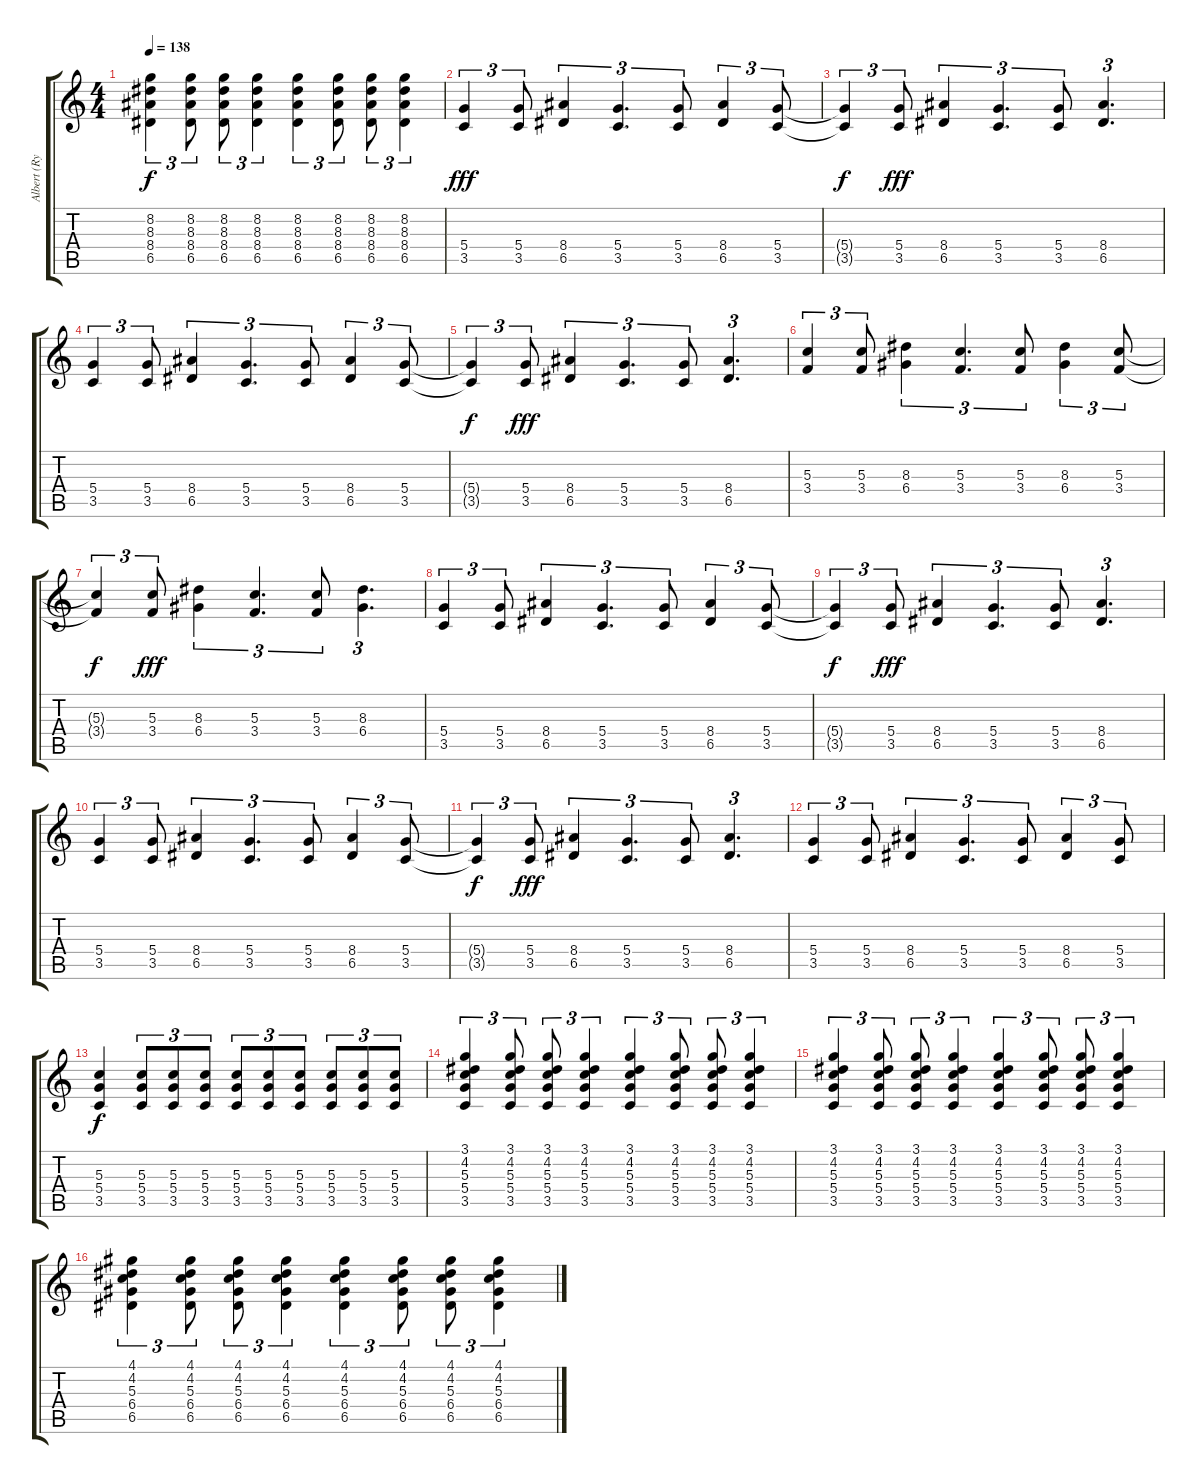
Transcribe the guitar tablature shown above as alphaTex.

\track ("Albert (Rythm)" "Albert (Ry") {instrument overdrivenguitar}
\staff {score tabs}
\tuning (E4 B3 G3 D3 A2 E2) {hide}
\ts (4 4)
\tempo 138
\clef g2
\ks c
(8.2 8.3 8.4 6.5).4{tu (3 2) dy f} (8.2 8.3 8.4 6.5).8{tu (3 2)} (8.2 8.3 8.4 6.5).8{tu (3 2)} (8.2 8.3 8.4 6.5).4{tu (3 2)} (8.2 8.3 8.4 6.5).4{tu (3 2)} (8.2 8.3 8.4 6.5).8{tu (3 2)} (8.2 8.3 8.4 6.5).8{tu (3 2)} (8.2 8.3 8.4 6.5).4{tu (3 2)} |
(5.4 3.5).4{tu (3 2) dy fff} (5.4 3.5).8{tu (3 2)} (8.4 6.5).4{tu (3 2)} (5.4 3.5).4{d tu (3 2)} (5.4 3.5).8{tu (3 2)} (8.4 6.5).4{tu (3 2)} (5.4 3.5).8{tu (3 2)} |
(5.4{t} 3.5{t}).4{tu (3 2) dy f} (5.4 3.5).8{tu (3 2) dy fff} (8.4 6.5).4{tu (3 2)} (5.4 3.5).4{d tu (3 2)} (5.4 3.5).8{tu (3 2)} (8.4 6.5).4{d tu (3 2)} |
(5.4 3.5).4{tu (3 2)} (5.4 3.5).8{tu (3 2)} (8.4 6.5).4{tu (3 2)} (5.4 3.5).4{d tu (3 2)} (5.4 3.5).8{tu (3 2)} (8.4 6.5).4{tu (3 2)} (5.4 3.5).8{tu (3 2)} |
(5.4{t} 3.5{t}).4{tu (3 2) dy f} (5.4 3.5).8{tu (3 2) dy fff} (8.4 6.5).4{tu (3 2)} (5.4 3.5).4{d tu (3 2)} (5.4 3.5).8{tu (3 2)} (8.4 6.5).4{d tu (3 2)} |
(5.3 3.4).4{tu (3 2)} (5.3 3.4).8{tu (3 2)} (8.3 6.4).4{tu (3 2)} (5.3 3.4).4{d tu (3 2)} (5.3 3.4).8{tu (3 2)} (8.3 6.4).4{tu (3 2)} (5.3 3.4).8{tu (3 2)} |
(5.3{t} 3.4{t}).4{tu (3 2) dy f} (5.3 3.4).8{tu (3 2) dy fff} (8.3 6.4).4{tu (3 2)} (5.3 3.4).4{d tu (3 2)} (5.3 3.4).8{tu (3 2)} (8.3 6.4).4{d tu (3 2)} |
(5.4 3.5).4{tu (3 2)} (5.4 3.5).8{tu (3 2)} (8.4 6.5).4{tu (3 2)} (5.4 3.5).4{d tu (3 2)} (5.4 3.5).8{tu (3 2)} (8.4 6.5).4{tu (3 2)} (5.4 3.5).8{tu (3 2)} |
(5.4{t} 3.5{t}).4{tu (3 2) dy f} (5.4 3.5).8{tu (3 2) dy fff} (8.4 6.5).4{tu (3 2)} (5.4 3.5).4{d tu (3 2)} (5.4 3.5).8{tu (3 2)} (8.4 6.5).4{d tu (3 2)} |
(5.4 3.5).4{tu (3 2)} (5.4 3.5).8{tu (3 2)} (8.4 6.5).4{tu (3 2)} (5.4 3.5).4{d tu (3 2)} (5.4 3.5).8{tu (3 2)} (8.4 6.5).4{tu (3 2)} (5.4 3.5).8{tu (3 2)} |
(5.4{t} 3.5{t}).4{tu (3 2) dy f} (5.4 3.5).8{tu (3 2) dy fff} (8.4 6.5).4{tu (3 2)} (5.4 3.5).4{d tu (3 2)} (5.4 3.5).8{tu (3 2)} (8.4 6.5).4{d tu (3 2)} |
(5.4 3.5).4{tu (3 2)} (5.4 3.5).8{tu (3 2)} (8.4 6.5).4{tu (3 2)} (5.4 3.5).4{d tu (3 2)} (5.4 3.5).8{tu (3 2)} (8.4 6.5).4{tu (3 2)} (5.4 3.5).8{tu (3 2)} |
(5.3 5.4 3.5).4{dy f} (5.3 5.4 3.5).8{tu (3 2)} (5.3 5.4 3.5).8{tu (3 2)} (5.3 5.4 3.5).8{tu (3 2)} (5.3 5.4 3.5).8{tu (3 2)} (5.3 5.4 3.5).8{tu (3 2)} (5.3 5.4 3.5).8{tu (3 2)} (5.3 5.4 3.5).8{tu (3 2)} (5.3 5.4 3.5).8{tu (3 2)} (5.3 5.4 3.5).8{tu (3 2)} |
(3.1 4.2 5.3 5.4 3.5).4{tu (3 2)} (3.1 4.2 5.3 5.4 3.5).8{tu (3 2)} (3.1 4.2 5.3 5.4 3.5).8{tu (3 2)} (3.1 4.2 5.3 5.4 3.5).4{tu (3 2)} (3.1 4.2 5.3 5.4 3.5).4{tu (3 2)} (3.1 4.2 5.3 5.4 3.5).8{tu (3 2)} (3.1 4.2 5.3 5.4 3.5).8{tu (3 2)} (3.1 4.2 5.3 5.4 3.5).4{tu (3 2)} |
(3.1 4.2 5.3 5.4 3.5).4{tu (3 2)} (3.1 4.2 5.3 5.4 3.5).8{tu (3 2)} (3.1 4.2 5.3 5.4 3.5).8{tu (3 2)} (3.1 4.2 5.3 5.4 3.5).4{tu (3 2)} (3.1 4.2 5.3 5.4 3.5).4{tu (3 2)} (3.1 4.2 5.3 5.4 3.5).8{tu (3 2)} (3.1 4.2 5.3 5.4 3.5).8{tu (3 2)} (3.1 4.2 5.3 5.4 3.5).4{tu (3 2)} |
(4.1 4.2 5.3 6.4 6.5).4{tu (3 2)} (4.1 4.2 5.3 6.4 6.5).8{tu (3 2)} (4.1 4.2 5.3 6.4 6.5).8{tu (3 2)} (4.1 4.2 5.3 6.4 6.5).4{tu (3 2)} (4.1 4.2 5.3 6.4 6.5).4{tu (3 2)} (4.1 4.2 5.3 6.4 6.5).8{tu (3 2)} (4.1 4.2 5.3 6.4 6.5).8{tu (3 2)} (4.1 4.2 5.3 6.4 6.5).4{tu (3 2)}
